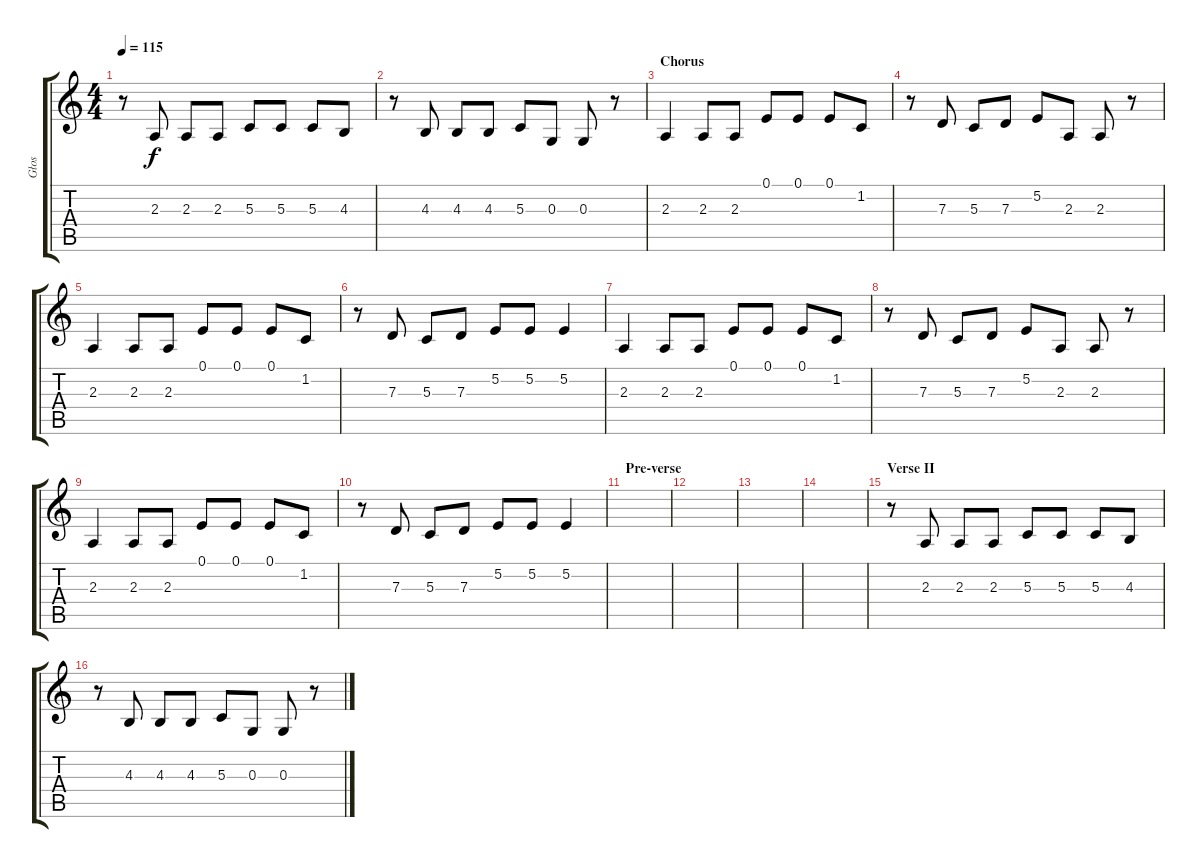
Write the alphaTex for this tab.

\track ("Głos" "Głos") {instrument lead2sawtooth}
\staff {score tabs}
\tuning (E4 B3 G3 D3 A2 E2) {hide}
\ts (4 4)
\tempo 115
\clef g2
\ks c
r.8{dy f} 2.3.8 2.3.8 2.3.8 5.3.8 5.3.8 5.3.8 4.3.8 |
r.8 4.3.8 4.3.8 4.3.8 5.3.8 0.3.8 0.3.8 r.8 |
\section ("" "Chorus")
2.3.4 2.3.8 2.3.8 0.1.8 0.1.8 0.1.8 1.2.8 |
r.8 7.3.8 5.3.8 7.3.8 5.2.8 2.3.8 2.3.8 r.8 |
2.3.4 2.3.8 2.3.8 0.1.8 0.1.8 0.1.8 1.2.8 |
r.8 7.3.8 5.3.8 7.3.8 5.2.8 5.2.8 5.2.4 |
2.3.4 2.3.8 2.3.8 0.1.8 0.1.8 0.1.8 1.2.8 |
r.8 7.3.8 5.3.8 7.3.8 5.2.8 2.3.8 2.3.8 r.8 |
2.3.4 2.3.8 2.3.8 0.1.8 0.1.8 0.1.8 1.2.8 |
r.8 7.3.8 5.3.8 7.3.8 5.2.8 5.2.8 5.2.4 |
\section ("" "Pre-verse")
|
|
|
|
\section ("" "Verse II")
r.8 2.3.8 2.3.8 2.3.8 5.3.8 5.3.8 5.3.8 4.3.8 |
r.8 4.3.8 4.3.8 4.3.8 5.3.8 0.3.8 0.3.8 r.8
